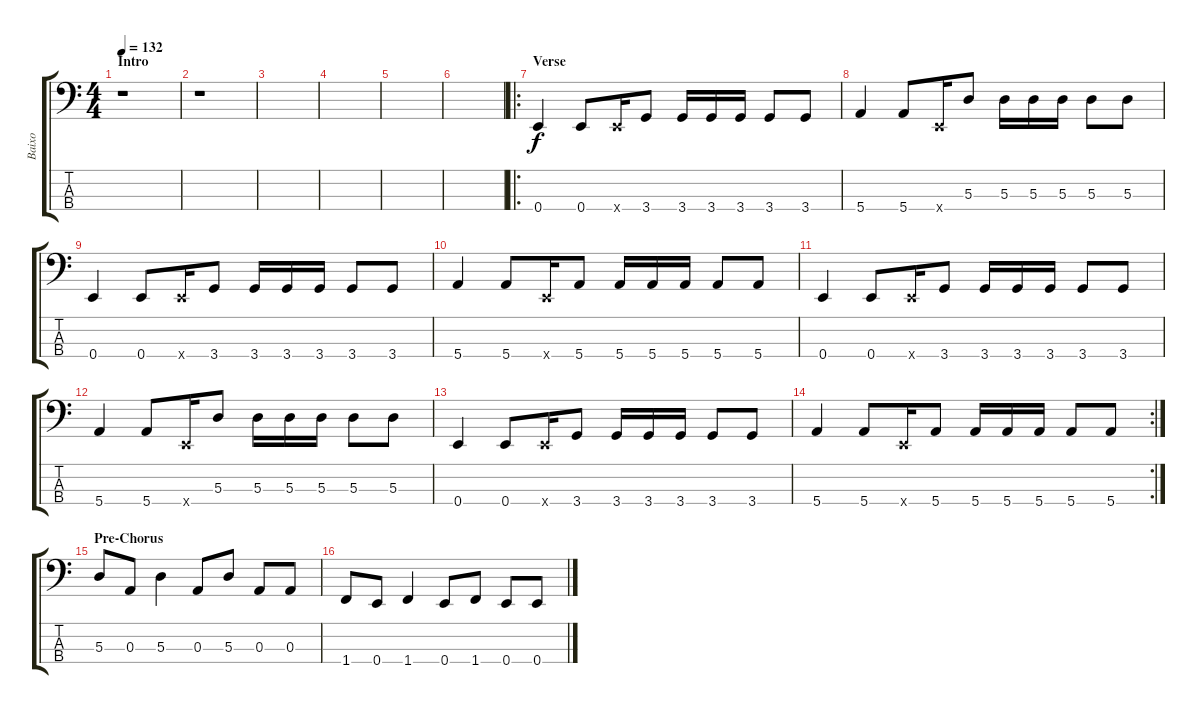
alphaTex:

\track ("Baixo" "Baixo") {instrument electricbassfinger}
\staff {score tabs}
\tuning (G2 D2 A1 E1) {hide}
\ts (4 4)
\section ("" "Intro")
\tempo 132
\clef f4
\ks c
r.1{dy f instrument electricbassfinger} |
r.1 |
|
|
|
|
\ro
\section ("" "Verse")
0.4.4 0.4.8 0.4{x}.16 3.4.8 3.4.16 3.4.16 3.4.16 3.4.8 3.4.8 |
5.4.4 5.4.8 0.4{x}.16 5.3.8 5.3.16 5.3.16 5.3.16 5.3.8 5.3.8 |
0.4.4 0.4.8 0.4{x}.16 3.4.8 3.4.16 3.4.16 3.4.16 3.4.8 3.4.8 |
5.4.4 5.4.8 0.4{x}.16 5.4.8 5.4.16 5.4.16 5.4.16 5.4.8 5.4.8 |
0.4.4 0.4.8 0.4{x}.16 3.4.8 3.4.16 3.4.16 3.4.16 3.4.8 3.4.8 |
5.4.4 5.4.8 0.4{x}.16 5.3.8 5.3.16 5.3.16 5.3.16 5.3.8 5.3.8 |
0.4.4 0.4.8 0.4{x}.16 3.4.8 3.4.16 3.4.16 3.4.16 3.4.8 3.4.8 |
\rc 2
5.4.4 5.4.8 0.4{x}.16 5.4.8 5.4.16 5.4.16 5.4.16 5.4.8 5.4.8 |
\section ("" "Pre-Chorus")
5.3.8 0.3.8 5.3.4 0.3.8 5.3.8 0.3.8 0.3.8 |
1.4.8 0.4.8 1.4.4 0.4.8 1.4.8 0.4.8 0.4.8
